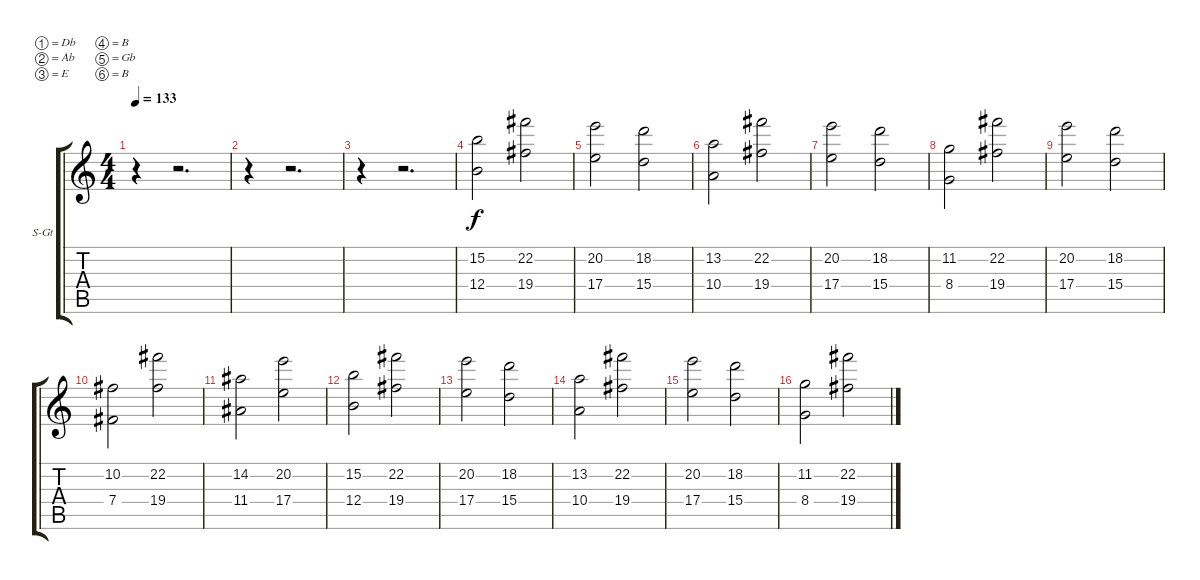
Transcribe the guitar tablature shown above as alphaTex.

\bracketExtendMode groupsimilarinstruments
\firstSystemTrackNameOrientation horizontal
\otherSystemsTrackNameOrientation horizontal
\track ("Keyboard" "S-Gt") {instrument acousticguitarsteel}
\staff {score tabs}
\tuning (Db4 Ab3 E3 B2 Gb2 B1)
\ts (4 4)
\tempo 133
\clef g2
\ks c
r.4{dy f} r.2{d} |
r.4 r.2{d} |
r.4 r.2{d} |
(15.2 12.4).2 (22.2 19.4).2 |
(20.2 17.4).2 (18.2 15.4).2 |
(13.2 10.4).2 (22.2 19.4).2 |
(20.2 17.4).2 (18.2 15.4).2 |
(11.2 8.4).2 (22.2 19.4).2 |
(20.2 17.4).2 (18.2 15.4).2 |
(10.2 7.4).2 (22.2 19.4).2 |
(14.2 11.4).2 (20.2 17.4).2 |
(15.2 12.4).2 (22.2 19.4).2 |
(20.2 17.4).2 (18.2 15.4).2 |
(13.2 10.4).2 (22.2 19.4).2 |
(20.2 17.4).2 (18.2 15.4).2 |
(11.2 8.4).2 (22.2 19.4).2
